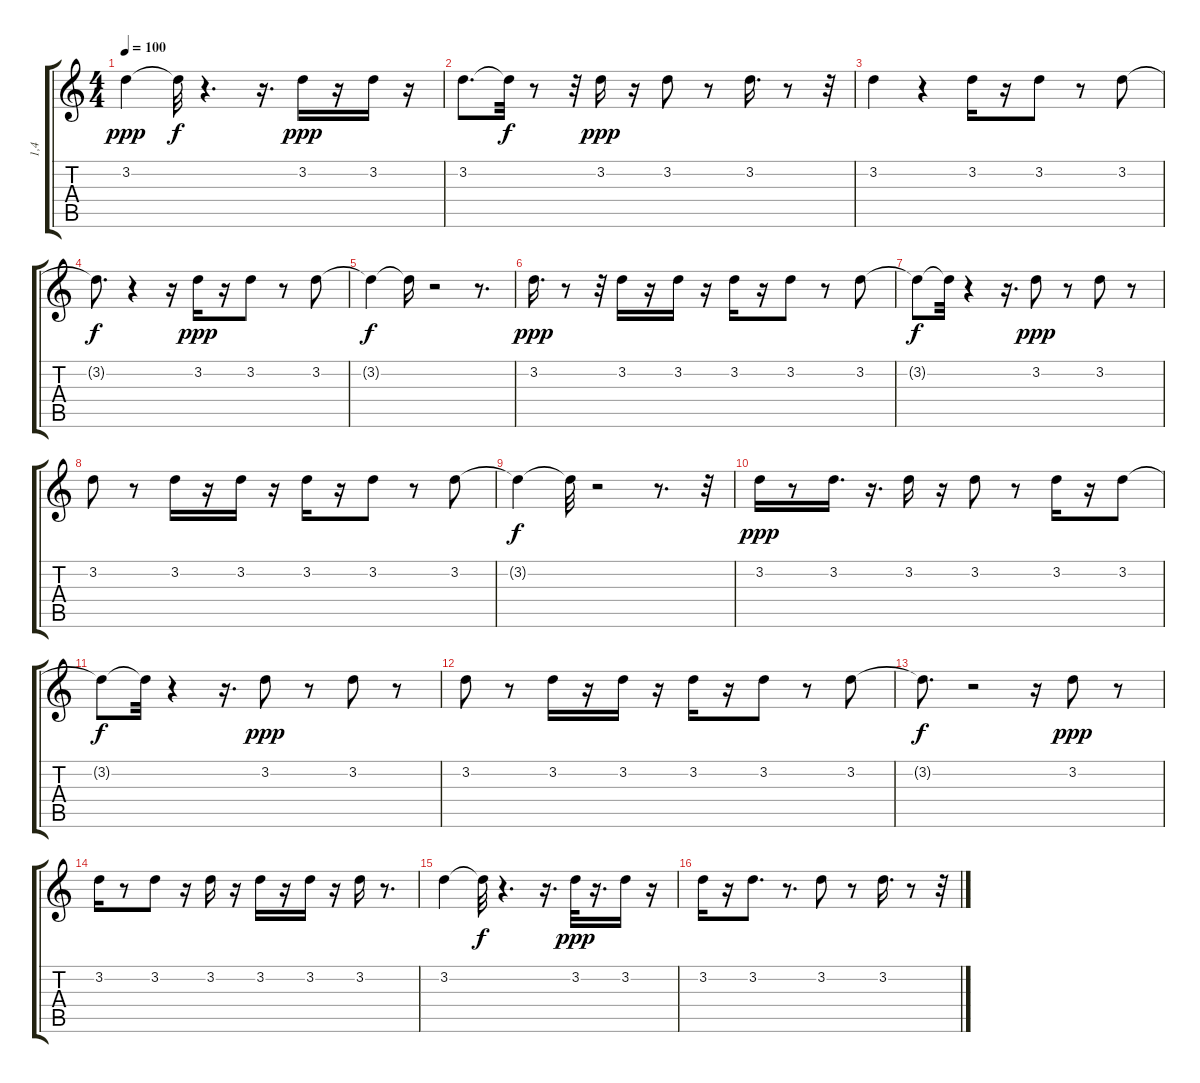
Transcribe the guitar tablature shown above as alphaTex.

\track ("1,4" "1,4") {instrument acousticguitarsteel}
\staff {score tabs}
\tuning (E4 B3 G3 D3 A2 E2) {hide}
\ts (4 4)
\tempo 100
\clef g2
\ks c
3.2.4{dy ppp} 3.2{t}.32{dy f} r.4{d} r.16{d} 3.2.16{dy ppp} r.16 3.2.16 r.16 |
3.2.8{d} 3.2{t}.32{dy f} r.8 r.32 3.2.16{dy ppp} r.16 3.2.8 r.8 3.2.16{d} r.8 r.32 |
3.2.4 r.4 3.2.16 r.16 3.2.8 r.8 3.2.8 |
3.2{t}.8{d dy f} r.4 r.16 3.2.16{dy ppp} r.16 3.2.8 r.8 3.2.8 |
3.2{t}.4{dy f} 3.2{t}.16 r.2 r.8{d} |
3.2.16{d dy ppp} r.8 r.32 3.2.16 r.16 3.2.16 r.16 3.2.16 r.16 3.2.8 r.8 3.2.8 |
3.2{t}.8{dy f} 3.2{t}.32 r.4 r.16{d} 3.2.8{dy ppp} r.8 3.2.8 r.8 |
3.2.8 r.8 3.2.16 r.16 3.2.16 r.16 3.2.16 r.16 3.2.8 r.8 3.2.8 |
3.2{t}.4{dy f} 3.2{t}.32 r.2 r.8{d} r.32 |
3.2.16{dy ppp} r.8 3.2.16{d} r.16{d} 3.2.16 r.16 3.2.8 r.8 3.2.16 r.16 3.2.8 |
3.2{t}.8{dy f} 3.2{t}.32 r.4 r.16{d} 3.2.8{dy ppp} r.8 3.2.8 r.8 |
3.2.8 r.8 3.2.16 r.16 3.2.16 r.16 3.2.16 r.16 3.2.8 r.8 3.2.8 |
3.2{t}.8{d dy f} r.2 r.16 3.2.8{dy ppp} r.8 |
3.2.16 r.8 3.2.8 r.16 3.2.16 r.16 3.2.16 r.16 3.2.16 r.16 3.2.16 r.8{d} |
3.2.4 3.2{t}.32{dy f} r.4{d} r.16{d} 3.2.32{dy ppp} r.16{d} 3.2.16 r.16 |
3.2.16 r.16 3.2.8{d} r.8{d} 3.2.8 r.8 3.2.16{d} r.8 r.32
